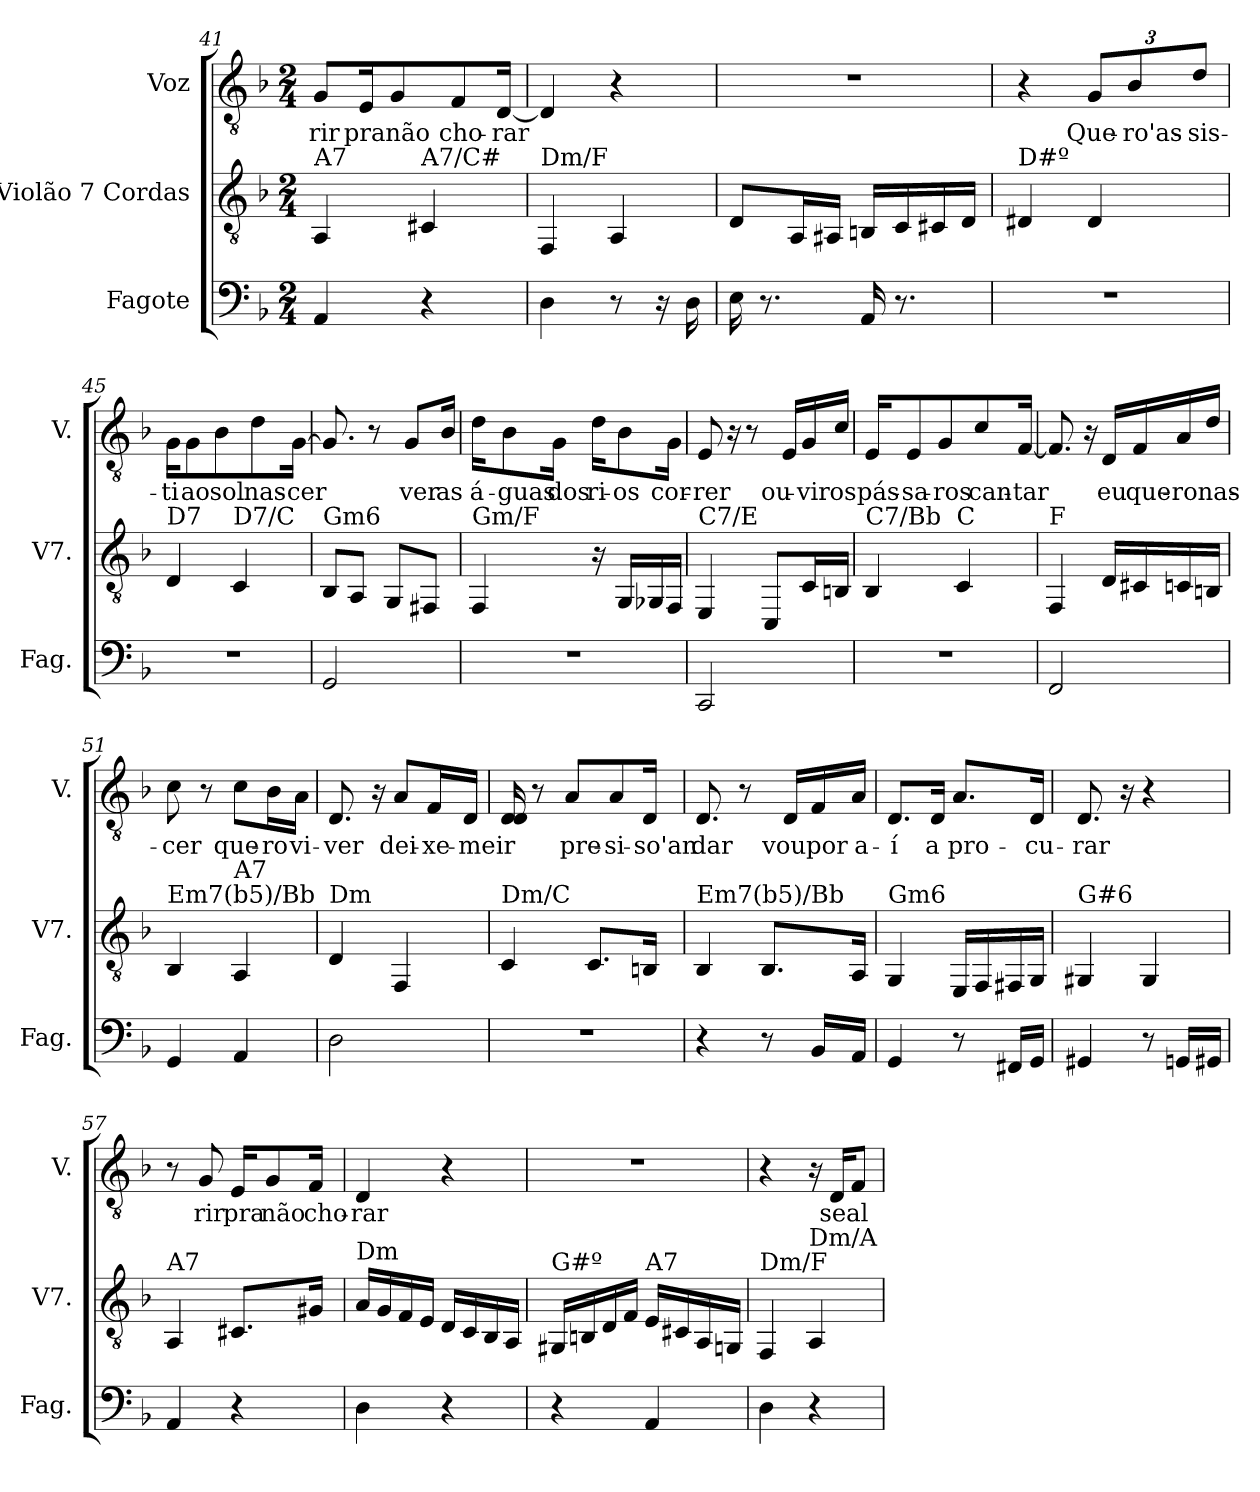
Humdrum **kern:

**kern	**kern	**kern	**text
*part3	*part2	*part1	*part1
*staff3	*staff2	*staff1	*staff1
*I"Fagote	*I"Violão 7 Cordas	*I"Voz	*
*I'Fag.	*I'V7.	*I'V.	*
*clefF4	*clefGv2	*clefGv2	*
*k[b-]	*k[b-]	*k[b-]	*
*M2/4	*M2/4	*M2/4	*
=41	=41	=41	=41
!	!LO:TX:a:t=A7	!	!
4AA/	4AA/	8G/L	-rir
.	.	16E/K	pra
.	.	8G/	não
!	!LO:TX:a:t=A7/C#	!	!
4r	4C#X/	.	.
.	.	8F/	cho-
.	.	[16D/Jk	-rar
=42	=42	=42	=42
!	!LO:TX:a:t=Dm/F	!	!
4D\	4FF/	4D/]	.
8r	4AA/	4r	.
16r	.	.	.
16D\	.	.	.
!!LO:LB:g=z
=43	=43	=43	=43
16E\	8D/L	2r	.
8.r	.	.	.
.	16AA/L	.	.
.	16AA#X/JJ	.	.
16AA/	16BBn/LL	.	.
8.r	16C/	.	.
.	16C#X/	.	.
.	16D/JJ	.	.
=44	=44	=44	=44
!	!LO:TX:a:t=D#º	!	!
2r	4D#X/	4r	.
*	*	*Xbrackettup	*
.	4D#/	12G/L	Que-
.	.	12B-/	-ro'as-
.	.	12d/J	-sis-
=45	=45	=45	=45
!	!LO:TX:a:t=D7	!	!
2r	4D/	16G\KL	-ti
.	.	8G\	ao
.	.	8B-\	sol
!	!LO:TX:a:t=D7/C	!	!
.	4C/	.	.
.	.	8d\	nas-
.	.	[16G\Jk	-cer
=46	=46	=46	=46
!	!LO:TX:a:t=Gm6	!	!
2GG/	8BB-/L	8.G/]	.
.	8AA/J	.	.
.	.	8r	.
.	8GG/L	.	.
.	.	8G/L	ver
.	8FF#X/J	.	.
.	.	16B-/Jk	as
=47	=47	=47	=47
!	!LO:TX:a:t=Gm/F	!	!
2r	4FF/	16d\KL	á-
.	.	8B-\	-guas
.	.	16G\Jk	dos
.	16r	16d\KL	ri-
.	16GG/LL	8B-\	-os
.	16GG-X/	.	.
.	16FF/JJ	16G\Jk	cor-
!!LO:PB:g=z
=48	=48	=48	=48
!	!LO:TX:a:t=C7/E	!	!
2CC/	4EE/	8E/	-rer
.	.	16r	.
.	.	8r	.
.	8CC/L	.	.
.	.	16E/LL	ou-
.	16C/L	16G/	-vir
.	16BBn/JJ	16c/JJ	os
=49	=49	=49	=49
!	!LO:TX:a:t=C7/Bb	!	!
2r	4BB-/	16E/KL	pás-
.	.	8E/	-sa-
.	.	8G/	-ros
!	!LO:TX:a:t=C	!	!
.	4C/	.	.
.	.	8c/	can-
.	.	[16F/Jk	-tar
=50	=50	=50	=50
!	!LO:TX:a:t=F	!	!
2FF/	4FF/	8.F/]	.
.	.	16r	.
.	16D/LL	16D/LL	eu
.	16C#X/	16F/	que-
.	16Cn/	16A/	-ro
.	16BBn/JJ	16d/JJ	nas-
=51	=51	=51	=51
!	!LO:TX:a:t=Em7(b5)/Bb	!	!
4GG/	4BB-/	8c\	-cer
.	.	8r	.
!	!LO:TX:a:t=A7	!	!
4AA/	4AA/	8c\L	que-
.	.	16B-\L	-ro
.	.	16A\JJ	vi-
=52	=52	=52	=52
!	!LO:TX:a:t=Dm	!	!
2D\	4D/	8.D/	-ver
.	.	16r	.
.	4FF/	8A/L	dei-
.	.	16F/L	-xe-
.	.	16D/JJ	-me
!!LO:LB:g=z
=53	=53	=53	=53
!	!LO:TX:a:t=Dm/C	!	!
2r	4C/	16D/ 16D/	ir
.	.	8r	.
.	.	8A/L	pre-
.	8.C/L	.	.
.	.	8A/	-si-
.	16BBn/Jk	16D/Jk	-so'an
=54	=54	=54	=54
!	!LO:TX:a:t=Em7(b5)/Bb	!	!
4r	4BB-/	8.D/	dar
.	.	8r	.
8r	8.BB-/L	.	.
.	.	16D/LL	vou
16BB-/LL	.	16F/	por
16AA/JJ	16AA/Jk	16A/JJ	a-
=55	=55	=55	=55
!	!LO:TX:a:t=Gm6	!	!
4GG/	4GG/	8.D/L	-í
.	.	16D/Jk	a
8r	16EE/LL	8.A/L	pro-
.	16FF/	.	.
16FF#X/LL	16FF#X/	.	.
16GG/JJ	16GG/JJ	16D/Jk	-cu-
=56	=56	=56	=56
!	!LO:TX:a:t=G#6	!	!
4GG#X/	4GG#X/	8.D/	-rar
.	.	16r	.
8r	4GG#/	4r	.
16GGn/LL	.	.	.
16GG#X/JJ	.	.	.
=57	=57	=57	=57
!	!LO:TX:a:t=A7	!	!
4AA/	4AA/	8r	.
.	.	8G/	rir
4r	8.C#X/L	16E/KL	pra
.	.	8G/	não
.	16G#X/Jk	16F/Jk	cho-
!!LO:LB:g=z
=58	=58	=58	=58
!	!LO:TX:a:t=Dm	!	!
4D\	16A/LL	4D/	-rar
.	16G/	.	.
.	16F/	.	.
.	16E/JJ	.	.
4r	16D/LL	4r	.
.	16C/	.	.
.	16BB-/	.	.
.	16AA/JJ	.	.
=59	=59	=59	=59
!	!LO:TX:a:t=G#º	!	!
4r	16GG#X/LL	2r	.
.	16BBn/	.	.
.	16D/	.	.
.	16F/JJ	.	.
!	!LO:TX:a:t=A7	!	!
4AA/	16E/LL	.	.
.	16C#X/	.	.
.	16AA/	.	.
.	16GGn/JJ	.	.
=60	=60	=60	=60
!	!LO:TX:a:t=Dm/F	!	!
4D\	4FF/	4r	.
!	!LO:TX:a:t=Dm/A	!	!
4r	4AA/	16r	.
.	.	16D/KL	se
.	.	8F/J	al-
=	=	=	=
*-	*-	*-	*-
